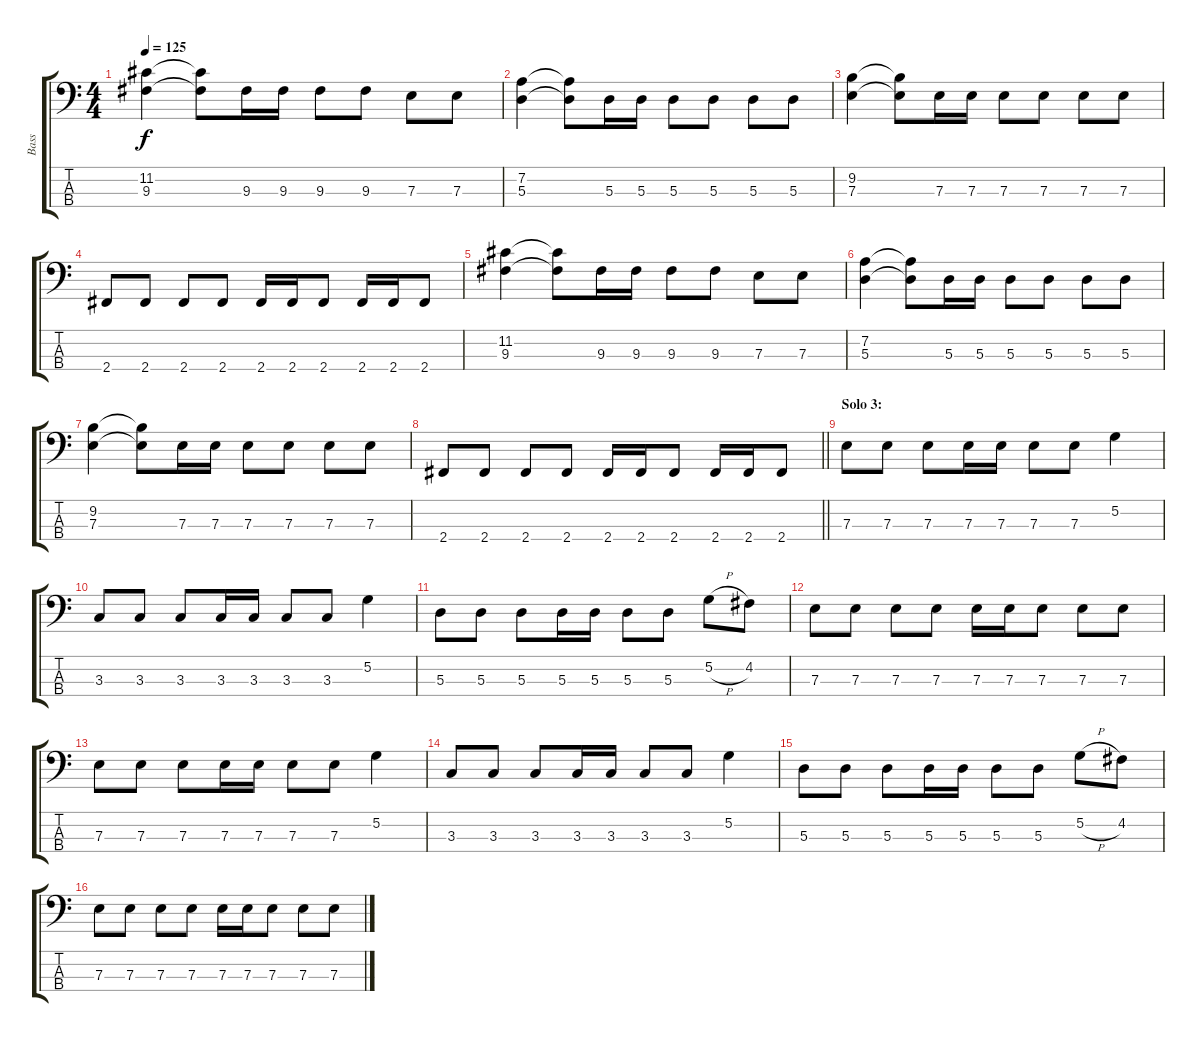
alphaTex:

\track ("Bass" "Bass") {instrument electricbassfinger}
\staff {score tabs}
\tuning (G2 D2 A1 E1) {hide}
\ts (4 4)
\tempo 125
\clef f4
\ks c
(11.2 9.3).4{dy f} (11.2{t} 9.3{t}).8 9.3.16 9.3.16 9.3.8 9.3.8 7.3.8 7.3.8 |
(7.2 5.3).4 (7.2{t} 5.3{t}).8 5.3.16 5.3.16 5.3.8 5.3.8 5.3.8 5.3.8 |
(9.2 7.3).4 (9.2{t} 7.3{t}).8 7.3.16 7.3.16 7.3.8 7.3.8 7.3.8 7.3.8 |
2.4.8 2.4.8 2.4.8 2.4.8 2.4.16 2.4.16 2.4.8 2.4.16 2.4.16 2.4.8 |
(11.2 9.3).4 (11.2{t} 9.3{t}).8 9.3.16 9.3.16 9.3.8 9.3.8 7.3.8 7.3.8 |
(7.2 5.3).4 (7.2{t} 5.3{t}).8 5.3.16 5.3.16 5.3.8 5.3.8 5.3.8 5.3.8 |
(9.2 7.3).4 (9.2{t} 7.3{t}).8 7.3.16 7.3.16 7.3.8 7.3.8 7.3.8 7.3.8 |
\barLineRight lightlight
2.4.8 2.4.8 2.4.8 2.4.8 2.4.16 2.4.16 2.4.8 2.4.16 2.4.16 2.4.8 |
\section ("" "Solo 3:")
7.3.8 7.3.8 7.3.8 7.3.16 7.3.16 7.3.8 7.3.8 5.2.4 |
3.3.8 3.3.8 3.3.8 3.3.16 3.3.16 3.3.8 3.3.8 5.2.4 |
5.3.8 5.3.8 5.3.8 5.3.16 5.3.16 5.3.8 5.3.8 5.2{h}.8 4.2.8 |
7.3.8 7.3.8 7.3.8 7.3.8 7.3.16 7.3.16 7.3.8 7.3.8 7.3.8 |
7.3.8 7.3.8 7.3.8 7.3.16 7.3.16 7.3.8 7.3.8 5.2.4 |
3.3.8 3.3.8 3.3.8 3.3.16 3.3.16 3.3.8 3.3.8 5.2.4 |
5.3.8 5.3.8 5.3.8 5.3.16 5.3.16 5.3.8 5.3.8 5.2{h}.8 4.2.8 |
7.3.8 7.3.8 7.3.8 7.3.8 7.3.16 7.3.16 7.3.8 7.3.8 7.3.8
